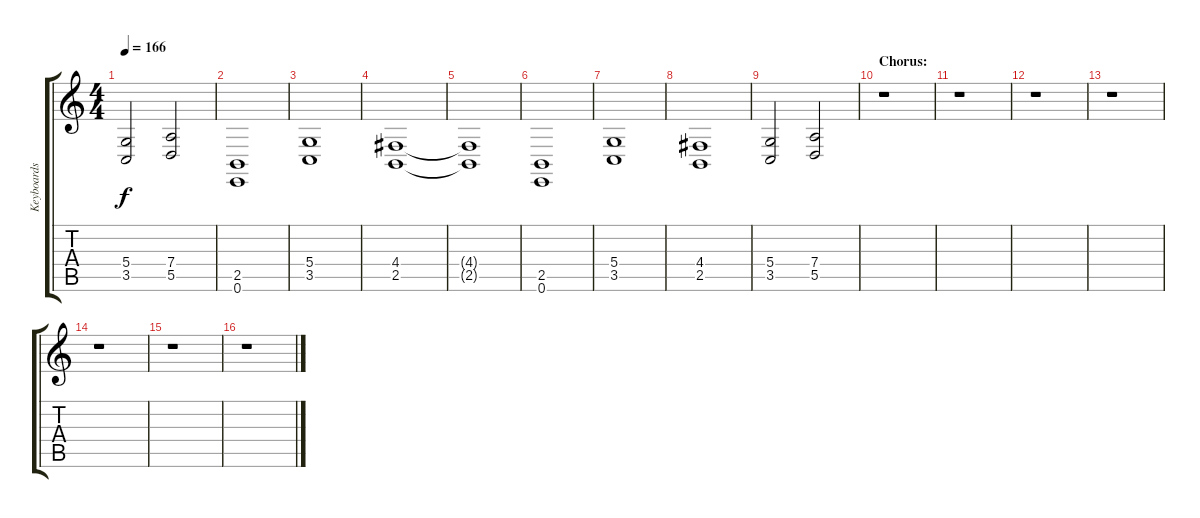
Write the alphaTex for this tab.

\track ("Keyboards" "Keyboards") {instrument voiceoohs}
\staff {score tabs}
\tuning (E4 B3 G3 D3 A2 E2) {hide}
\ts (4 4)
\tempo 166
\clef g2
\ks c
(5.4 3.5).2{dy f} (7.4 5.5).2 |
(2.5 0.6).1 |
(5.4 3.5).1 |
(4.4 2.5).1 |
(4.4{t} 2.5{t}).1 |
(2.5 0.6).1 |
(5.4 3.5).1 |
(4.4 2.5).1 |
(5.4 3.5).2 (7.4 5.5).2 |
\section ("" "Chorus:")
r.1 |
r.1 |
r.1 |
r.1 |
r.1 |
r.1 |
r.1
